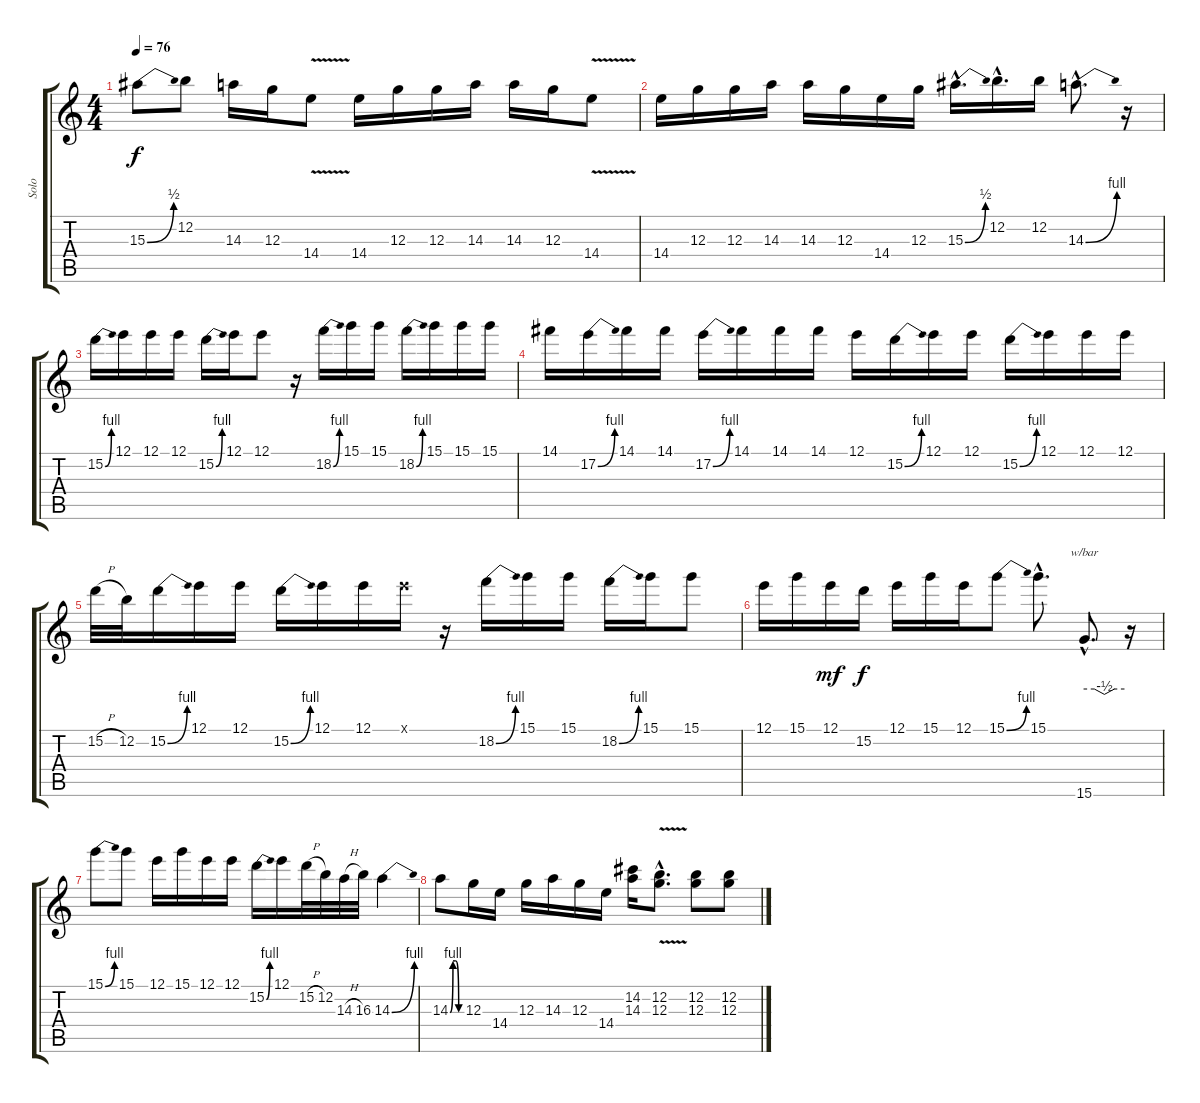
\track ("Solo" "Solo") {instrument distortionguitar}
\staff {score tabs}
\tuning (E4 B3 G3 D3 A2 E2) {hide}
\ts (4 4)
\tempo 76
\clef g2
\ks c
15.3{be (bend 0 0 60 2)}.8{dy f} 12.2.8 14.3.16 12.3.16 14.4{v}.8 14.4.16 12.3.16 12.3.16 14.3.16 14.3.16 12.3.16 14.4{v}.8 |
14.4.16 12.3.16 12.3.16 14.3.16 14.3.16 12.3.16 14.4.16 12.3.16 15.3{be (bend 0 0 60 2) hac}.16{d} 12.2{hac}.16{d} 12.2.16 14.3{be (bend 0 0 60 4) hac}.8{d} r.16 |
15.2{be (bend 0 0 60 4)}.16{volume 16} 12.1.16 12.1.16 12.1.16 15.2{be (bend 0 0 60 4)}.16 12.1.16 12.1.8 r.16 18.2{be (bend 0 0 60 4)}.16 15.1.16 15.1.16 18.2{be (bend 0 0 60 4)}.16 15.1.16 15.1.16 15.1.16 |
14.1.16 17.2{be (bend 0 0 60 4)}.16 14.1.16 14.1.16 17.2{be (bend 0 0 60 4)}.16 14.1.16 14.1.16 14.1.16 12.1.16 15.2{be (bend 0 0 60 4)}.16 12.1.16 12.1.16 15.2{be (bend 0 0 60 4)}.16 12.1.16 12.1.16 12.1.16 |
15.2{h}.32 12.2.32 15.2{be (bend 0 0 60 4)}.16 12.1.16 12.1.16 15.2{be (bend 0 0 60 4)}.16 12.1.16 12.1.16 12.1{x}.16 r.16 18.2{be (bend 0 0 60 4)}.16 15.1.16 15.1.16 18.2{be (bend 0 0 60 4)}.16 15.1.16 15.1.8 |
12.1.16 15.1.16 12.1.16{dy mf} 15.2.16{dy f} 12.1.16 15.1.16 12.1.16 15.1{be (bend 0 0 60 4)}.8 15.1{hac}.8{d} 15.6{hac}.8{d tbe (custom default 0 0 15 0 30 -2 45 0 60 0)} r.16 |
15.1{be (bend 0 0 60 4)}.8 15.1.8 12.1.16 15.1.16 12.1.16 12.1.16 15.2{be (bend 0 0 60 4)}.16 12.1.16 15.2{h}.32 12.2.32 14.3{h}.32 16.3.32 14.3{be (bend 0 0 60 4)}.4 |
14.3{be (custom 0 0 15 4 30 4 45 0 60 0)}.8 12.3.16 14.4.16 12.3.16 14.3.16 12.3.16 14.4.16 (14.2 14.3).16 (12.2{v hac} 12.3{v hac}).8{d} (12.2 12.3).8 (12.2 12.3).8
